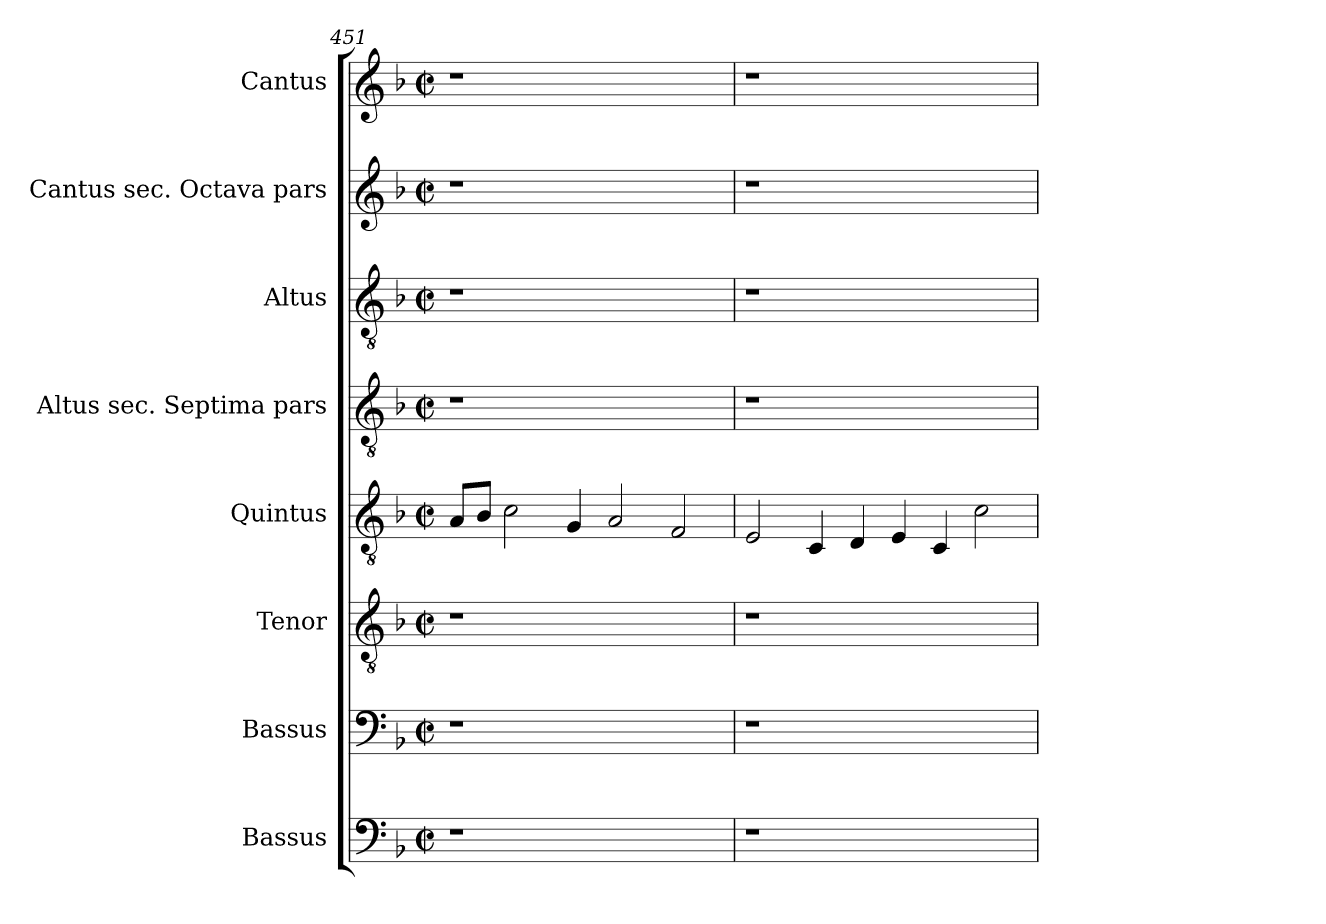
**kern	**kern	**kern	**kern	**kern	**kern	**kern	**kern
*part8	*part7	*part6	*part5	*part4	*part3	*part2	*part1
*staff8	*staff7	*staff6	*staff5	*staff4	*staff3	*staff2	*staff1
*I"Bassus	*I"Bassus	*I"Tenor	*I"Quintus	*I"Altus sec. Septima pars	*I"Altus	*I"Cantus sec. Octava pars	*I"Cantus
*	*I'Bassus	*I'Tenor	*I'Quintus	*	*I'Altus	*	*I'Cantus
*clefF4	*clefF4	*clefGv2	*clefGv2	*clefGv2	*clefGv2	*clefG2	*clefG2
*k[b-]	*k[b-]	*k[b-]	*k[b-]	*k[b-]	*k[b-]	*k[b-]	*k[b-]
*F:	*F:	*F:	*F:	*F:	*F:	*F:	*F:
*M2/2	*M2/2	*M2/2	*M2/2	*M2/2	*M2/2	*M2/2	*M2/2
*met(c|)	*met(c|)	*met(c|)	*met(c|)	*met(c|)	*met(c|)	*met(c|)	*met(c|)
=451	=451	=451	=451	=451	=451	=451	=451
1r	1r	1r	8A/L	1r	1r	1r	1r
.	.	.	8B-/J	.	.	.	.
.	.	.	2c\	.	.	.	.
.	.	.	4G/	.	.	.	.
1ryy	1ryy	1ryy	2A/	1ryy	1ryy	1ryy	1ryy
.	.	.	2F/	.	.	.	.
=452	=452	=452	=452	=452	=452	=452	=452
1r	1r	1r	2E/	1r	1r	1r	1r
.	.	.	4C/	.	.	.	.
.	.	.	4D/	.	.	.	.
1ryy	1ryy	1ryy	4E/	1ryy	1ryy	1ryy	1ryy
.	.	.	4C/	.	.	.	.
.	.	.	2c\	.	.	.	.
=	=	=	=	=	=	=	=
*-	*-	*-	*-	*-	*-	*-	*-
